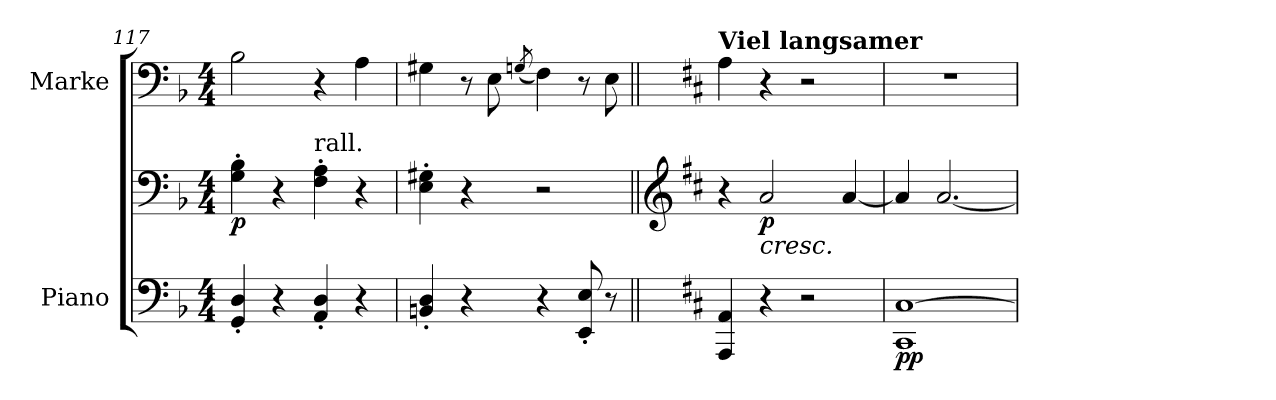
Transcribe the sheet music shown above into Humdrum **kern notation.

**kern	**kern	**dynam	**kern
*part2	*part2	*part2	*part1
*staff3	*staff2	*staff2/3	*staff1
*I"Piano	*	*	*I"Marke
*I'Pno.	*	*	*
*clefF4	*clefF4	*	*clefF4
*k[b-]	*k[b-]	*	*k[b-]
*M4/4	*M4/4	*	*M4/4
=117	=117	=117	=117
!	!	!LO:DY:b	!
4GG/' 4D/'	4G\' 4B-\'	p	2B-\
4r	4r	.	.
*	*	*	*MM78
!	!LO:TX:a:t=rall.	!	!
4AA/' 4D/'	4F\' 4A\'	.	4r
4r	4r	.	4A\
!!LO:PB:g=z
=118	=118	=118	=118
*	*	*	*MM74
4BBn/' 4D/'	4E\' 4G#X\'	.	4G#X\
4r	4r	.	8r
*	*	*	*MM70
.	.	.	8E\
*	*	*	*MM64
.	.	.	(<8qGn/
4r	2r	.	4F\)
8EE/' 8E/'	.	.	8r
*	*	*	*MM62
8r	.	.	8E\
=119||	=119||	=119||	=119||
*	*clefG2	*	*
*k[f#c#]	*k[f#c#]	*	*k[f#c#]
*	*	*	*MM60
!	!	!	!LO:TX:a:B:t=Viel langsamer
4AAA/ 4AA/	4r	.	4A\
!	!	!LO:HP:b	!
!	!	!LO:DY:n=1:b	!
4r	2a/	< p	4r
2r	.	.	2r
.	[4a/	.	.
=120	=120	=120	=120
!	!	!LO:DY:b=2	!
1CC# [1C#	4a/]	pp	1r
.	[2.a/	[	.
=	=	=	=
*-	*-	*-	*-
